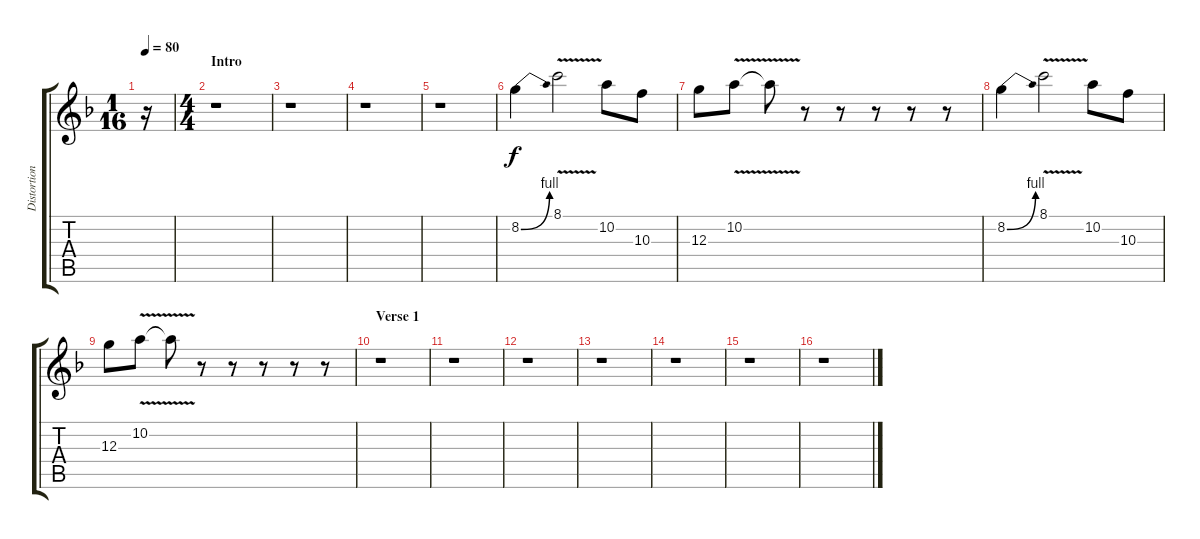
\track ("Distortion guitar" "Distortion") {instrument distortionguitar}
\staff {score tabs}
\tuning (E4 B3 G3 D3 A2 E2) {hide}
\ts (1 16)
\tempo 80
\clef g2
\ks dminor
r.16{dy f instrument distortionguitar} |
\ts (4 4)
\section ("" "Intro")
r.1 |
r.1 |
r.1 |
r.1 |
8.2{be (bend 0 0 60 4)}.4 8.1{v}.2 10.2.8 10.3.8 |
12.3.8 10.2{v}.8 10.2{t}.8 r.8 r.8 r.8 r.8 r.8 |
8.2{be (bend 0 0 60 4)}.4 8.1{v}.2 10.2.8 10.3.8 |
12.3.8 10.2{v}.8 10.2{t}.8 r.8 r.8 r.8 r.8 r.8 |
\section ("" "Verse 1")
r.1 |
r.1 |
r.1 |
r.1 |
r.1 |
r.1 |
r.1
